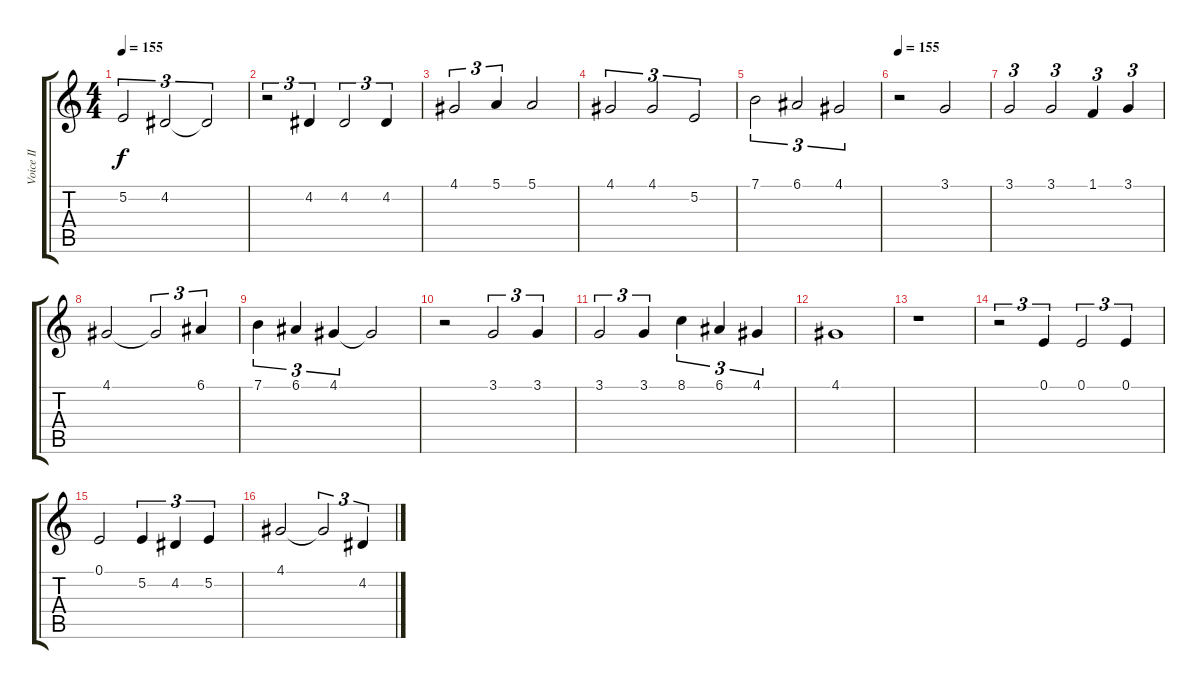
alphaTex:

\track ("Voice II" "Voice II") {instrument choiraahs}
\staff {score tabs}
\tuning (E4 B3 G3 D3 A2 E2) {hide}
\ts (4 4)
\tempo 155
\clef g2
\ks c
5.2.2{tu (3 2) dy f} 4.2.2{tu (3 2)} 4.2{t}.2{tu (3 2)} |
r.2{tu (3 2)} 4.2.4{tu (3 2)} 4.2.2{tu (3 2)} 4.2.4{tu (3 2)} |
4.1.2{tu (3 2)} 5.1.4{tu (3 2)} 5.1.2 |
4.1.2{tu (3 2)} 4.1.2{tu (3 2)} 5.2.2{tu (3 2)} |
7.1.2{tu (3 2)} 6.1.2{tu (3 2)} 4.1.2{tu (3 2)} |
\tempo 155
r.2 3.1.2 |
3.1.2{tu (3 2)} 3.1.2{tu (3 2)} 1.1.4{tu (3 2)} 3.1.4{tu (3 2)} |
4.1.2 4.1{t}.2{tu (3 2)} 6.1.4{tu (3 2)} |
7.1.4{tu (3 2)} 6.1.4{tu (3 2)} 4.1.4{tu (3 2)} 4.1{t}.2 |
r.2 3.1.2{tu (3 2)} 3.1.4{tu (3 2)} |
3.1.2{tu (3 2)} 3.1.4{tu (3 2)} 8.1.4{tu (3 2)} 6.1.4{tu (3 2)} 4.1.4{tu (3 2)} |
4.1.1 |
r.1 |
r.2{tu (3 2)} 0.1.4{tu (3 2)} 0.1.2{tu (3 2)} 0.1.4{tu (3 2)} |
0.1.2 5.2.4{tu (3 2)} 4.2.4{tu (3 2)} 5.2.4{tu (3 2)} |
4.1.2 4.1{t}.2{tu (3 2)} 4.2.4{tu (3 2)}
